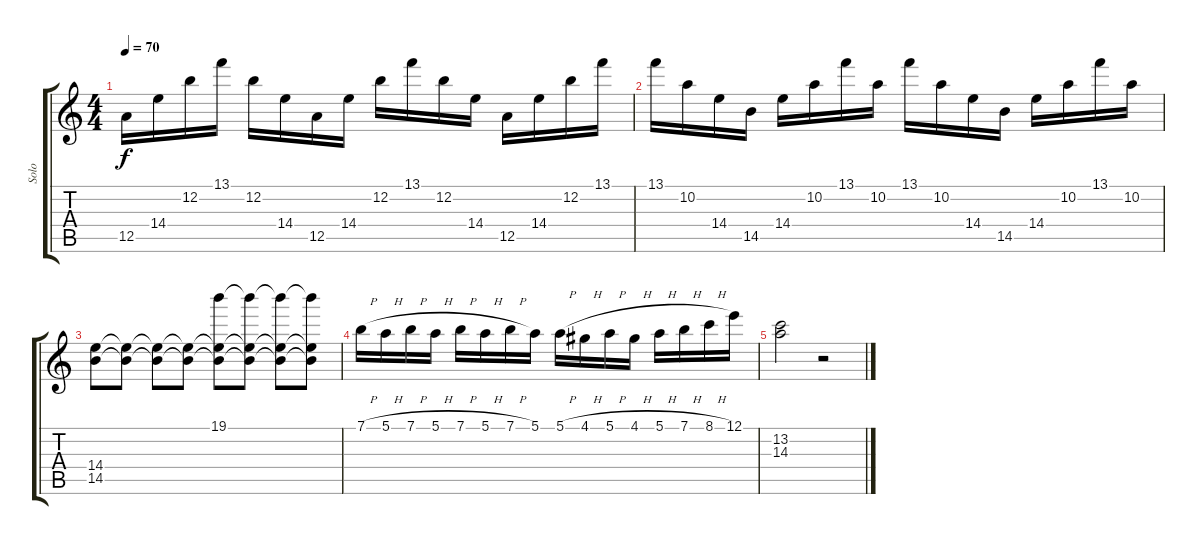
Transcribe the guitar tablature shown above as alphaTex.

\track ("Solo" "Solo") {instrument distortionguitar}
\staff {score tabs}
\tuning (E4 B3 G3 D3 A2 E2) {hide}
\ts (4 4)
\tempo 70
\clef g2
\ks c
12.5.16{dy f} 14.4.16 12.2.16 13.1.16 12.2.16 14.4.16 12.5.16 14.4.16 12.2.16 13.1.16 12.2.16 14.4.16 12.5.16 14.4.16 12.2.16 13.1.16 |
13.1.16 10.2.16 14.4.16 14.5.16 14.4.16 10.2.16 13.1.16 10.2.16 13.1.16 10.2.16 14.4.16 14.5.16 14.4.16 10.2.16 13.1.16 10.2.16 |
(14.4 14.5).8 (14.4{t} 14.5{t}).8 (14.4{t} 14.5{t}).8 (14.4{t} 14.5{t}).8 (19.1 14.4{t} 14.5{t}).8 (19.1{t} 14.4{t} 14.5{t}).8 (19.1{t} 14.4{t} 14.5{t}).8 (19.1{t} 14.4{t} 14.5{t}).8 |
7.1{h}.16 5.1{h}.16 7.1{h}.16 5.1{h}.16 7.1{h}.16 5.1{h}.16 7.1{h}.16 5.1.16 5.1{h}.16 4.1{h}.16 5.1{h}.16 4.1{h}.16 5.1{h}.16 7.1{h}.16 8.1{h}.16 12.1.16 |
(13.2 14.3).2 r.2
